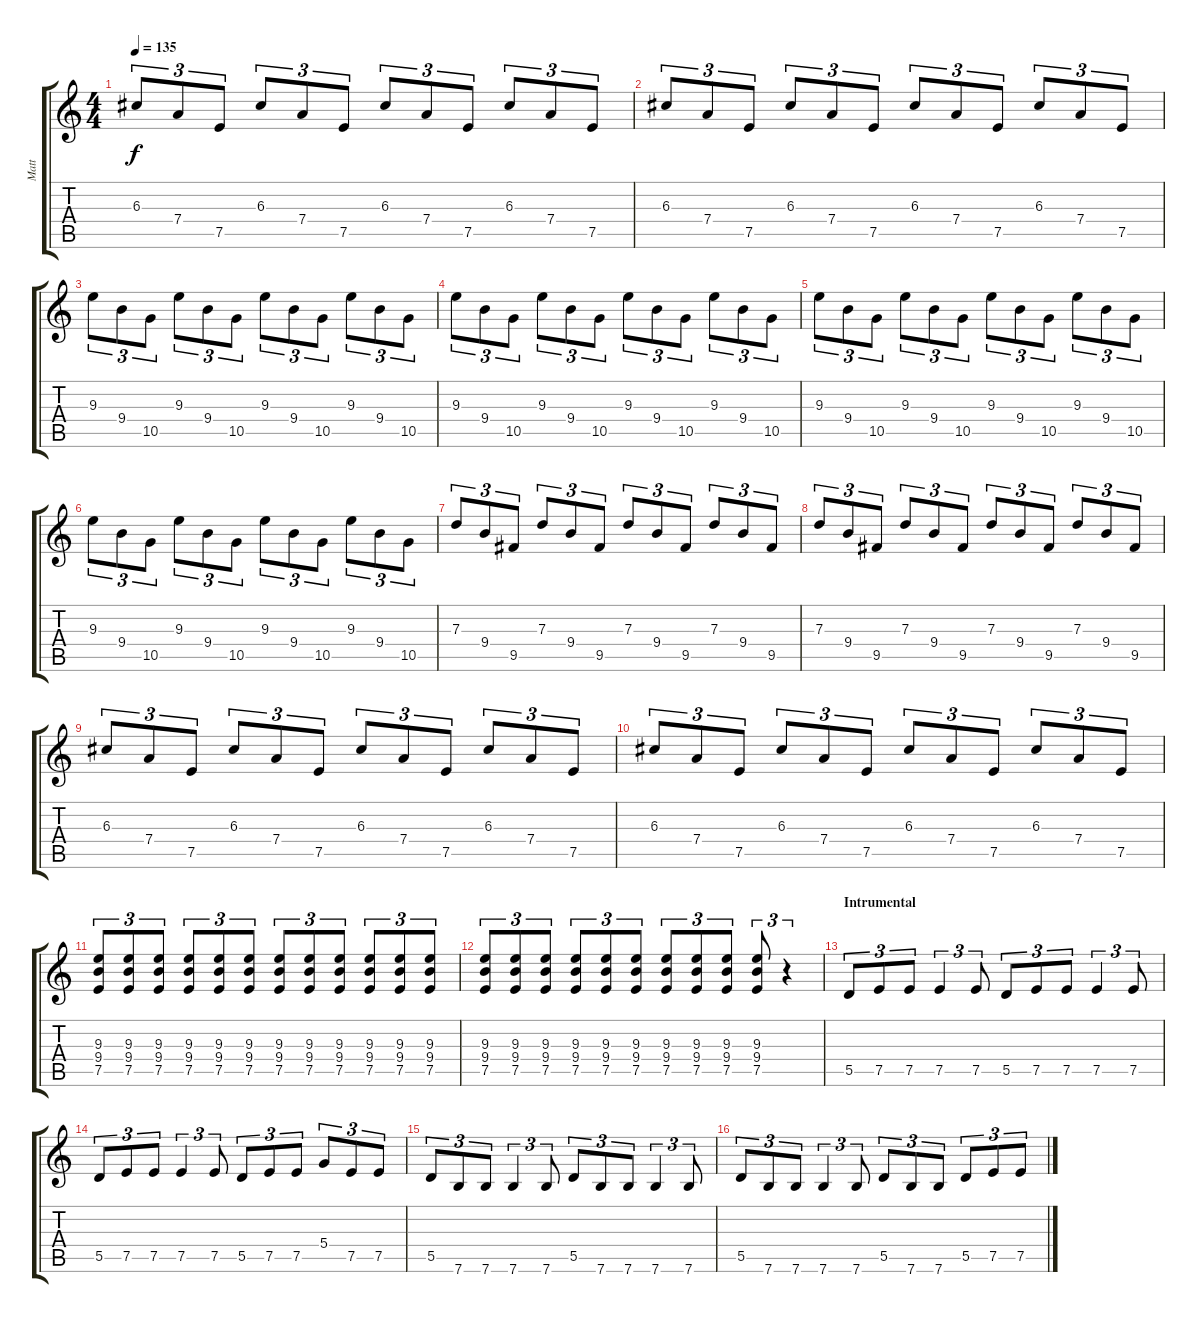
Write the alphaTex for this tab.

\track ("Matt" "Matt") {instrument distortionguitar}
\staff {score tabs}
\tuning (E4 B3 G3 D3 A2 E2) {hide}
\ts (4 4)
\tempo 135
\clef g2
\ks c
6.3.8{tu (3 2) dy f} 7.4.8{tu (3 2)} 7.5.8{tu (3 2)} 6.3.8{tu (3 2)} 7.4.8{tu (3 2)} 7.5.8{tu (3 2)} 6.3.8{tu (3 2)} 7.4.8{tu (3 2)} 7.5.8{tu (3 2)} 6.3.8{tu (3 2)} 7.4.8{tu (3 2)} 7.5.8{tu (3 2)} |
6.3.8{tu (3 2)} 7.4.8{tu (3 2)} 7.5.8{tu (3 2)} 6.3.8{tu (3 2)} 7.4.8{tu (3 2)} 7.5.8{tu (3 2)} 6.3.8{tu (3 2)} 7.4.8{tu (3 2)} 7.5.8{tu (3 2)} 6.3.8{tu (3 2)} 7.4.8{tu (3 2)} 7.5.8{tu (3 2)} |
9.3.8{tu (3 2)} 9.4.8{tu (3 2)} 10.5.8{tu (3 2)} 9.3.8{tu (3 2)} 9.4.8{tu (3 2)} 10.5.8{tu (3 2)} 9.3.8{tu (3 2)} 9.4.8{tu (3 2)} 10.5.8{tu (3 2)} 9.3.8{tu (3 2)} 9.4.8{tu (3 2)} 10.5.8{tu (3 2)} |
9.3.8{tu (3 2)} 9.4.8{tu (3 2)} 10.5.8{tu (3 2)} 9.3.8{tu (3 2)} 9.4.8{tu (3 2)} 10.5.8{tu (3 2)} 9.3.8{tu (3 2)} 9.4.8{tu (3 2)} 10.5.8{tu (3 2)} 9.3.8{tu (3 2)} 9.4.8{tu (3 2)} 10.5.8{tu (3 2)} |
9.3.8{tu (3 2)} 9.4.8{tu (3 2)} 10.5.8{tu (3 2)} 9.3.8{tu (3 2)} 9.4.8{tu (3 2)} 10.5.8{tu (3 2)} 9.3.8{tu (3 2)} 9.4.8{tu (3 2)} 10.5.8{tu (3 2)} 9.3.8{tu (3 2)} 9.4.8{tu (3 2)} 10.5.8{tu (3 2)} |
9.3.8{tu (3 2)} 9.4.8{tu (3 2)} 10.5.8{tu (3 2)} 9.3.8{tu (3 2)} 9.4.8{tu (3 2)} 10.5.8{tu (3 2)} 9.3.8{tu (3 2)} 9.4.8{tu (3 2)} 10.5.8{tu (3 2)} 9.3.8{tu (3 2)} 9.4.8{tu (3 2)} 10.5.8{tu (3 2)} |
7.3.8{tu (3 2)} 9.4.8{tu (3 2)} 9.5.8{tu (3 2)} 7.3.8{tu (3 2)} 9.4.8{tu (3 2)} 9.5.8{tu (3 2)} 7.3.8{tu (3 2)} 9.4.8{tu (3 2)} 9.5.8{tu (3 2)} 7.3.8{tu (3 2)} 9.4.8{tu (3 2)} 9.5.8{tu (3 2)} |
7.3.8{tu (3 2)} 9.4.8{tu (3 2)} 9.5.8{tu (3 2)} 7.3.8{tu (3 2)} 9.4.8{tu (3 2)} 9.5.8{tu (3 2)} 7.3.8{tu (3 2)} 9.4.8{tu (3 2)} 9.5.8{tu (3 2)} 7.3.8{tu (3 2)} 9.4.8{tu (3 2)} 9.5.8{tu (3 2)} |
6.3.8{tu (3 2)} 7.4.8{tu (3 2)} 7.5.8{tu (3 2)} 6.3.8{tu (3 2)} 7.4.8{tu (3 2)} 7.5.8{tu (3 2)} 6.3.8{tu (3 2)} 7.4.8{tu (3 2)} 7.5.8{tu (3 2)} 6.3.8{tu (3 2)} 7.4.8{tu (3 2)} 7.5.8{tu (3 2)} |
6.3.8{tu (3 2)} 7.4.8{tu (3 2)} 7.5.8{tu (3 2)} 6.3.8{tu (3 2)} 7.4.8{tu (3 2)} 7.5.8{tu (3 2)} 6.3.8{tu (3 2)} 7.4.8{tu (3 2)} 7.5.8{tu (3 2)} 6.3.8{tu (3 2)} 7.4.8{tu (3 2)} 7.5.8{tu (3 2)} |
(9.3 9.4 7.5).8{tu (3 2)} (9.3 9.4 7.5).8{tu (3 2)} (9.3 9.4 7.5).8{tu (3 2)} (9.3 9.4 7.5).8{tu (3 2)} (9.3 9.4 7.5).8{tu (3 2)} (9.3 9.4 7.5).8{tu (3 2)} (9.3 9.4 7.5).8{tu (3 2)} (9.3 9.4 7.5).8{tu (3 2)} (9.3 9.4 7.5).8{tu (3 2)} (9.3 9.4 7.5).8{tu (3 2)} (9.3 9.4 7.5).8{tu (3 2)} (9.3 9.4 7.5).8{tu (3 2)} |
(9.3 9.4 7.5).8{tu (3 2)} (9.3 9.4 7.5).8{tu (3 2)} (9.3 9.4 7.5).8{tu (3 2)} (9.3 9.4 7.5).8{tu (3 2)} (9.3 9.4 7.5).8{tu (3 2)} (9.3 9.4 7.5).8{tu (3 2)} (9.3 9.4 7.5).8{tu (3 2)} (9.3 9.4 7.5).8{tu (3 2)} (9.3 9.4 7.5).8{tu (3 2)} (9.3 9.4 7.5).8{tu (3 2)} r.4{tu (3 2)} |
\section ("" "Intrumental")
5.5.8{tu (3 2)} 7.5.8{tu (3 2)} 7.5.8{tu (3 2)} 7.5.4{tu (3 2)} 7.5.8{tu (3 2)} 5.5.8{tu (3 2)} 7.5.8{tu (3 2)} 7.5.8{tu (3 2)} 7.5.4{tu (3 2)} 7.5.8{tu (3 2)} |
5.5.8{tu (3 2)} 7.5.8{tu (3 2)} 7.5.8{tu (3 2)} 7.5.4{tu (3 2)} 7.5.8{tu (3 2)} 5.5.8{tu (3 2)} 7.5.8{tu (3 2)} 7.5.8{tu (3 2)} 5.4.8{tu (3 2)} 7.5.8{tu (3 2)} 7.5.8{tu (3 2)} |
5.5.8{tu (3 2)} 7.6.8{tu (3 2)} 7.6.8{tu (3 2)} 7.6.4{tu (3 2)} 7.6.8{tu (3 2)} 5.5.8{tu (3 2)} 7.6.8{tu (3 2)} 7.6.8{tu (3 2)} 7.6.4{tu (3 2)} 7.6.8{tu (3 2)} |
5.5.8{tu (3 2)} 7.6.8{tu (3 2)} 7.6.8{tu (3 2)} 7.6.4{tu (3 2)} 7.6.8{tu (3 2)} 5.5.8{tu (3 2)} 7.6.8{tu (3 2)} 7.6.8{tu (3 2)} 5.5.8{tu (3 2)} 7.5.8{tu (3 2)} 7.5.8{tu (3 2)}
